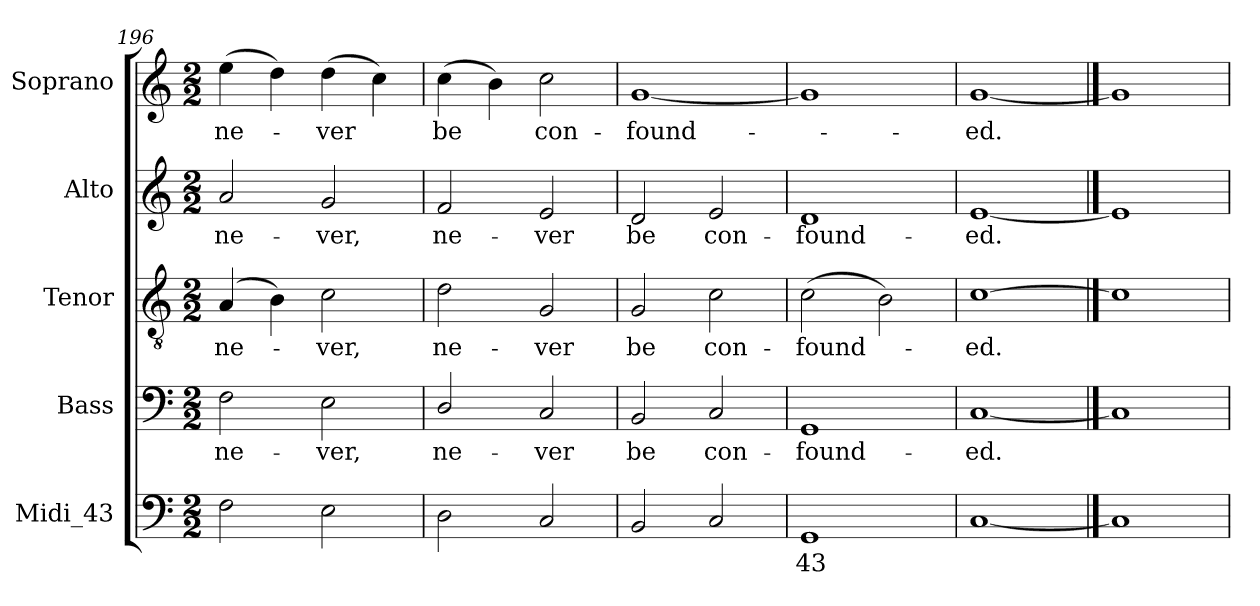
**kern	**text	**kern	**text	**kern	**text	**kern	**text	**kern	**text
*part5	*part5	*part4	*part4	*part3	*part3	*part2	*part2	*part1	*part1
*staff5	*staff5	*staff4	*staff4	*staff3	*staff3	*staff2	*staff2	*staff1	*staff1
*I"Midi_43	*	*I"Bass	*	*I"Tenor	*	*I"Alto	*	*I"Soprano	*
*	*	*I'B	*	*I'T	*	*I'A	*	*I'S	*
*clefF4	*	*clefF4	*	*clefGv2	*	*clefG2	*	*clefG2	*
*k[]	*	*k[]	*	*k[]	*	*k[]	*	*k[]	*
*C:	*	*C:	*	*C:	*	*C:	*	*C:	*
*M2/2	*	*M2/2	*	*M2/2	*	*M2/2	*	*M2/2	*
=196	=196	=196	=196	=196	=196	=196	=196	=196	=196
!	!	!	!LO:LY:b	!	!LO:LY:b	!	!LO:LY:b	!	!LO:LY:b
2F	.	2F	ne-	(<4A	ne-	2a	ne-	(>4ee	ne-
.	.	.	.	4B)	.	.	.	4dd)	.
!	!	!	!LO:LY:b	!	!LO:LY:b	!	!LO:LY:b	!	!LO:LY:b
2E	.	2E	-ver,	2c	ver,	2g	-ver,	(>4dd	ver
.	.	.	.	.	.	.	.	4cc)	.
=197	=197	=197	=197	=197	=197	=197	=197	=197	=197
!	!	!	!LO:LY:b	!	!LO:LY:b	!	!LO:LY:b	!	!LO:LY:b
2D	.	2D/	ne-	2d	ne-	2f	ne-	(>4cc	be
.	.	.	.	.	.	.	.	4b)	.
!	!	!	!LO:LY:b	!	!LO:LY:b	!	!LO:LY:b	!	!LO:LY:b
2C	.	2C	-ver	2G	-ver	2e	-ver	2cc	con-
=198	=198	=198	=198	=198	=198	=198	=198	=198	=198
!	!	!	!LO:LY:b	!	!LO:LY:b	!	!LO:LY:b	!	!LO:LY:b
2BB	.	2BB	be	2G	be	2d	be	[1g	-found-
!	!	!	!LO:LY:b	!	!LO:LY:b	!	!LO:LY:b	!	!
2C	.	2C	con-	2c	con-	2e	con-	.	.
=199	=199	=199	=199	=199	=199	=199	=199	=199	=199
!	!LO:LY:b	!	!LO:LY:b	!	!LO:LY:b	!	!LO:LY:b	!	!
1GG	43	1GG	-found-	(>2c	-found-	1d	-found-	1g]	.
.	.	.	.	2B)	.	.	.	.	.
=200	=200	=200	=200	=200	=200	=200	=200	=200	=200
!	!	!	!LO:LY:b	!	!LO:LY:b	!	!LO:LY:b	!	!LO:LY:b
[1C	.	[1C	-ed.	[1c	ed.	[1e	-ed.	[1g	ed.
==201	==201	==201	==201	==201	==201	==201	==201	==201	==201
1C]	.	1C]	.	1c]	.	1e]	.	1g]	.
=	=	=	=	=	=	=	=	=	=
*-	*-	*-	*-	*-	*-	*-	*-	*-	*-
